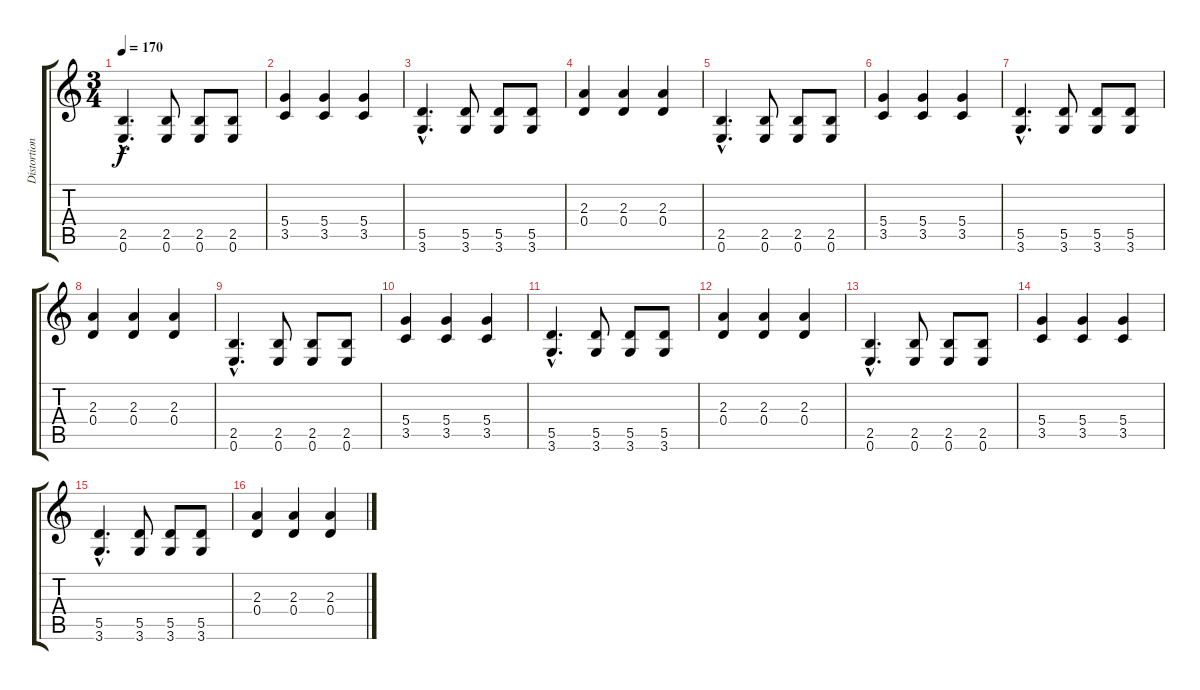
\track ("Distortion Lead" "Distortion") {instrument distortionguitar}
\staff {score tabs}
\tuning (E4 B3 G3 D3 A2 E2) {hide}
\ts (3 4)
\tempo 170
\clef g2
\ks c
(2.5{hac} 0.6{hac}).4{d dy f} (2.5 0.6).8 (2.5 0.6).8 (2.5 0.6).8 |
(5.4 3.5).4 (5.4 3.5).4 (5.4 3.5).4 |
(5.5{hac} 3.6{hac}).4{d} (5.5 3.6).8 (5.5 3.6).8 (5.5 3.6).8 |
(2.3 0.4).4 (2.3 0.4).4 (2.3 0.4).4 |
(2.5{hac} 0.6{hac}).4{d} (2.5 0.6).8 (2.5 0.6).8 (2.5 0.6).8 |
(5.4 3.5).4 (5.4 3.5).4 (5.4 3.5).4 |
(5.5{hac} 3.6{hac}).4{d} (5.5 3.6).8 (5.5 3.6).8 (5.5 3.6).8 |
(2.3 0.4).4 (2.3 0.4).4 (2.3 0.4).4 |
(2.5{hac} 0.6{hac}).4{d} (2.5 0.6).8 (2.5 0.6).8 (2.5 0.6).8 |
(5.4 3.5).4 (5.4 3.5).4 (5.4 3.5).4 |
(5.5{hac} 3.6{hac}).4{d} (5.5 3.6).8 (5.5 3.6).8 (5.5 3.6).8 |
(2.3 0.4).4 (2.3 0.4).4 (2.3 0.4).4 |
(2.5{hac} 0.6{hac}).4{d} (2.5 0.6).8 (2.5 0.6).8 (2.5 0.6).8 |
(5.4 3.5).4 (5.4 3.5).4 (5.4 3.5).4 |
(5.5{hac} 3.6{hac}).4{d} (5.5 3.6).8 (5.5 3.6).8 (5.5 3.6).8 |
(2.3 0.4).4 (2.3 0.4).4 (2.3 0.4).4
